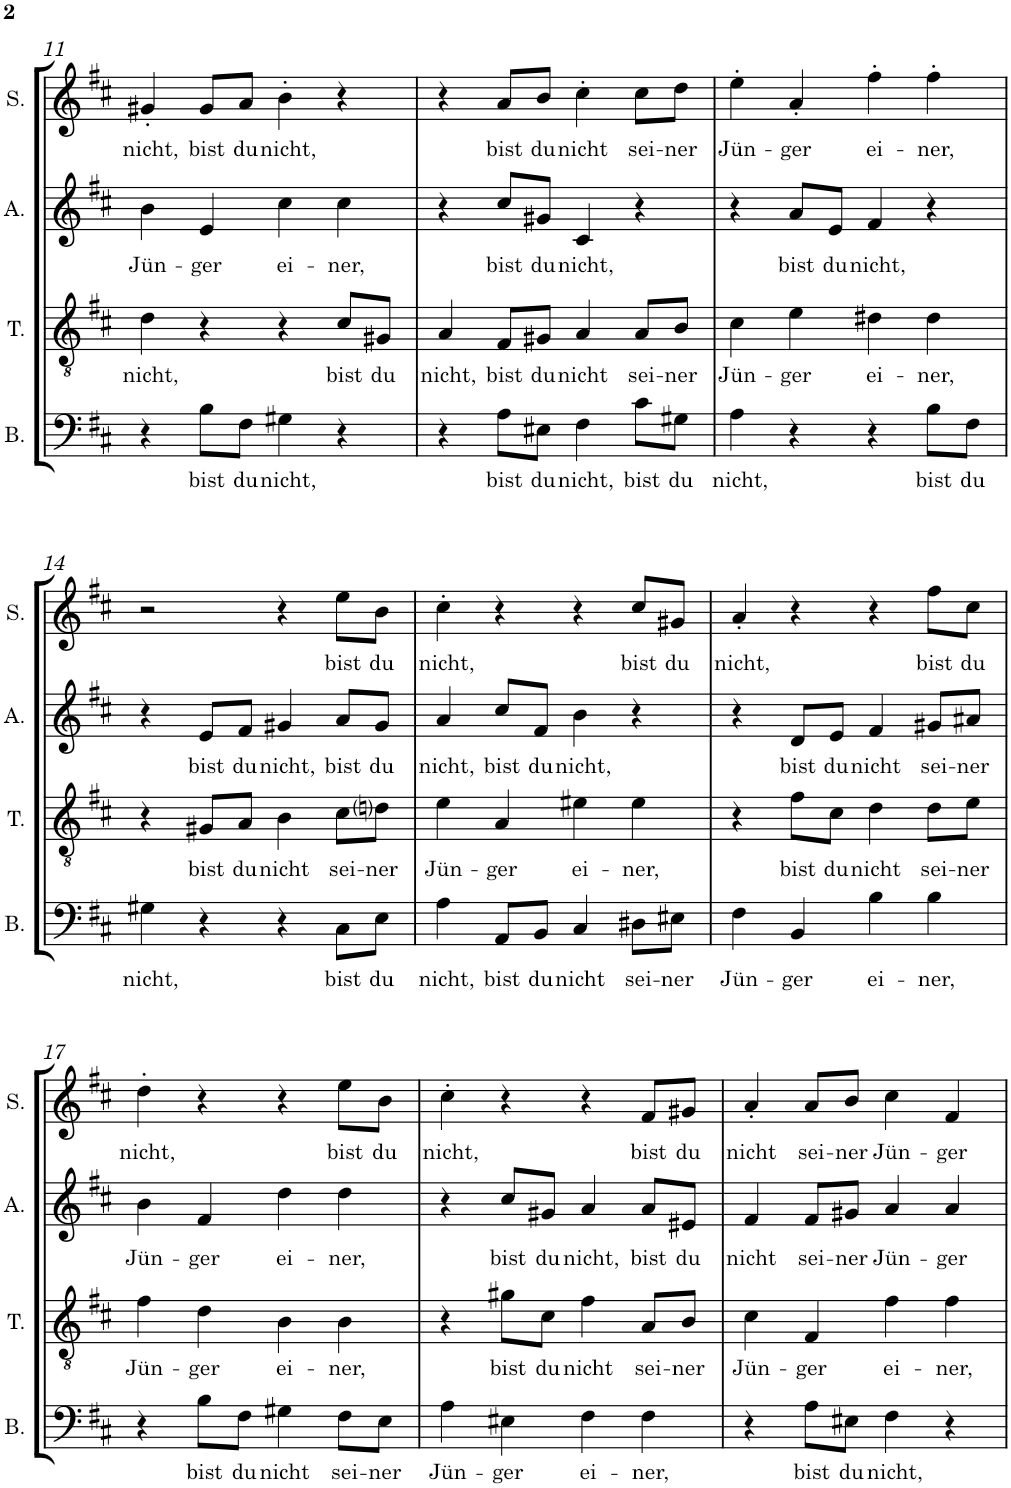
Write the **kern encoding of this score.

**kern	**text	**kern	**text	**kern	**text	**kern	**text
*part4	*part4	*part3	*part3	*part2	*part2	*part1	*part1
*staff4	*staff4	*staff3	*staff3	*staff2	*staff2	*staff1	*staff1
*I"Baß	*	*I"Tenor	*	*I"Alt	*	*I"Sopran	*
*I'B.	*	*I'T.	*	*I'A.	*	*I'S.	*
!!LO:PB:g=z
*clefF4	*	*clefGv2	*	*clefG2	*	*clefG2	*
*k[f#c#]	*	*k[f#c#]	*	*k[f#c#]	*	*k[f#c#]	*
*D:	*	*D:	*	*D:	*	*D:	*
*M4/4	*	*M4/4	*	*M4/4	*	*M4/4	*
=11	=11	=11	=11	=11	=11	=11	=11
!	!	!	!LO:LY:b	!	!LO:LY:b	!	!LO:LY:b
4r	.	4d\	nicht,	4b\	Jün-	4g#X'/	nicht,
!	!LO:LY:b	!	!	!	!LO:LY:b	!	!LO:LY:b
8B\L	bist	4r	.	4e/	-ger	8g#/L	bist
!	!LO:LY:b	!	!	!	!	!	!LO:LY:b
8F#\J	du	.	.	.	.	8a/J	du
!	!LO:LY:b	!	!	!	!LO:LY:b	!	!LO:LY:b
4G#X\	nicht,	4r	.	4cc#\	ei-	4b'\	nicht,
!	!	!	!LO:LY:b	!	!LO:LY:b	!	!
4r	.	8c#/L	bist	4cc#\	-ner,	4r	.
!	!	!	!LO:LY:b	!	!	!	!
.	.	8G#X/J	du	.	.	.	.
=12	=12	=12	=12	=12	=12	=12	=12
!	!	!	!LO:LY:b	!	!	!	!
4r	.	4A/	nicht,	4r	.	4r	.
!	!LO:LY:b	!	!LO:LY:b	!	!LO:LY:b	!	!LO:LY:b
8A\L	bist	8F#/L	bist	8cc#/L	bist	8a/L	bist
!	!LO:LY:b	!	!LO:LY:b	!	!LO:LY:b	!	!LO:LY:b
8E#X\J	du	8G#X/J	du	8g#X/J	du	8b/J	du
!	!LO:LY:b	!	!LO:LY:b	!	!LO:LY:b	!	!LO:LY:b
4F#\	nicht,	4A/	nicht	4c#/	nicht,	4cc#'\	nicht
!	!LO:LY:b	!	!LO:LY:b	!	!	!	!LO:LY:b
8c#\L	bist	8A/L	sei-	4r	.	8cc#\L	sei-
!	!LO:LY:b	!	!LO:LY:b	!	!	!	!LO:LY:b
8G#X\J	du	8B/J	-ner	.	.	8dd\J	-ner
=13	=13	=13	=13	=13	=13	=13	=13
!	!LO:LY:b	!	!LO:LY:b	!	!	!	!LO:LY:b
4A\	nicht,	4c#\	Jün-	4r	.	4ee'\	Jün-
!	!	!	!LO:LY:b	!	!LO:LY:b	!	!LO:LY:b
4r	.	4e\	-ger	8a/L	bist	4a'/	-ger
!	!	!	!	!	!LO:LY:b	!	!
.	.	.	.	8e/J	du	.	.
!	!	!	!LO:LY:b	!	!LO:LY:b	!	!LO:LY:b
4r	.	4d#X\	ei-	4f#/	nicht,	4ff#'\	ei-
!	!LO:LY:b	!	!LO:LY:b	!	!	!	!LO:LY:b
8B\L	bist	4d#\	-ner,	4r	.	4ff#'\	-ner,
!	!LO:LY:b	!	!	!	!	!	!
8F#\J	du	.	.	.	.	.	.
!!LO:LB:g=z
=14	=14	=14	=14	=14	=14	=14	=14
!	!LO:LY:b	!	!	!	!	!	!
4G#X\	nicht,	4r	.	4r	.	2r	.
!	!	!	!LO:LY:b	!	!LO:LY:b	!	!
4r	.	8G#X/L	bist	8e/L	bist	.	.
!	!	!	!LO:LY:b	!	!LO:LY:b	!	!
.	.	8A/J	du	8f#/J	du	.	.
!	!	!	!LO:LY:b	!	!LO:LY:b	!	!
4r	.	4B\	nicht	4g#X/	nicht,	4r	.
!	!LO:LY:b	!	!LO:LY:b	!	!LO:LY:b	!	!LO:LY:b
8C#\L	bist	8c#\L	sei-	8a/L	bist	8ee\L	bist
!	!LO:LY:b	!	!LO:LY:b	!	!LO:LY:b	!	!LO:LY:b
8E\J	du	8dni\J	-ner	8g#/J	du	8b\J	du
=15	=15	=15	=15	=15	=15	=15	=15
!	!LO:LY:b	!	!LO:LY:b	!	!LO:LY:b	!	!LO:LY:b
4A\	nicht,	4e\	Jün-	4a/	nicht,	4cc#'\	nicht,
!	!LO:LY:b	!	!LO:LY:b	!	!LO:LY:b	!	!
8AA/L	bist	4A/	-ger	8cc#/L	bist	4r	.
!	!LO:LY:b	!	!	!	!LO:LY:b	!	!
8BB/J	du	.	.	8f#/J	du	.	.
!	!LO:LY:b	!	!LO:LY:b	!	!LO:LY:b	!	!
4C#/	nicht	4e#X\	ei-	4b\	nicht,	4r	.
!	!LO:LY:b	!	!LO:LY:b	!	!	!	!LO:LY:b
8D#X\L	sei-	4e#\	-ner,	4r	.	8cc#/L	bist
!	!LO:LY:b	!	!	!	!	!	!LO:LY:b
8E#X\J	-ner	.	.	.	.	8g#X/J	du
=16	=16	=16	=16	=16	=16	=16	=16
!	!LO:LY:b	!	!	!	!	!	!LO:LY:b
4F#\	Jün-	4r	.	4r	.	4a'/	nicht,
!	!LO:LY:b	!	!LO:LY:b	!	!LO:LY:b	!	!
4BB/	-ger	8f#\L	bist	8d/L	bist	4r	.
!	!	!	!LO:LY:b	!	!LO:LY:b	!	!
.	.	8c#\J	du	8e/J	du	.	.
!	!LO:LY:b	!	!LO:LY:b	!	!LO:LY:b	!	!
4B\	ei-	4d\	nicht	4f#/	nicht	4r	.
!	!LO:LY:b	!	!LO:LY:b	!	!LO:LY:b	!	!LO:LY:b
4B\	-ner,	8d\L	sei-	8g#X/L	sei-	8ff#\L	bist
!	!	!	!LO:LY:b	!	!LO:LY:b	!	!LO:LY:b
.	.	8e\J	-ner	8a#X/J	-ner	8cc#\J	du
!!LO:LB:g=z
=17	=17	=17	=17	=17	=17	=17	=17
!	!	!	!LO:LY:b	!	!LO:LY:b	!	!LO:LY:b
4r	.	4f#\	Jün-	4b\	Jün-	4dd'\	nicht,
!	!LO:LY:b	!	!LO:LY:b	!	!LO:LY:b	!	!
8B\L	bist	4d\	-ger	4f#/	-ger	4r	.
!	!LO:LY:b	!	!	!	!	!	!
8F#\J	du	.	.	.	.	.	.
!	!LO:LY:b	!	!LO:LY:b	!	!LO:LY:b	!	!
4G#X\	nicht	4B\	ei-	4dd\	ei-	4r	.
!	!LO:LY:b	!	!LO:LY:b	!	!LO:LY:b	!	!LO:LY:b
8F#\L	sei-	4B\	-ner,	4dd\	-ner,	8ee\L	bist
!	!LO:LY:b	!	!	!	!	!	!LO:LY:b
8E\J	-ner	.	.	.	.	8b\J	du
=18	=18	=18	=18	=18	=18	=18	=18
!	!LO:LY:b	!	!	!	!	!	!LO:LY:b
4A\	Jün-	4r	.	4r	.	4cc#'\	nicht,
!	!LO:LY:b	!	!LO:LY:b	!	!LO:LY:b	!	!
4E#X\	-ger	8g#X\L	bist	8cc#/L	bist	4r	.
!	!	!	!LO:LY:b	!	!LO:LY:b	!	!
.	.	8c#\J	du	8g#X/J	du	.	.
!	!LO:LY:b	!	!LO:LY:b	!	!LO:LY:b	!	!
4F#\	ei-	4f#\	nicht	4a/	nicht,	4r	.
!	!LO:LY:b	!	!LO:LY:b	!	!LO:LY:b	!	!LO:LY:b
4F#\	-ner,	8A/L	sei-	8a/L	bist	8f#/L	bist
!	!	!	!LO:LY:b	!	!LO:LY:b	!	!LO:LY:b
.	.	8B/J	-ner	8e#X/J	du	8g#X/J	du
=19	=19	=19	=19	=19	=19	=19	=19
!	!	!	!LO:LY:b	!	!LO:LY:b	!	!LO:LY:b
4r	.	4c#\	Jün-	4f#/	nicht	4a'/	nicht
!	!LO:LY:b	!	!LO:LY:b	!	!LO:LY:b	!	!LO:LY:b
8A\L	bist	4F#/	-ger	8f#/L	sei-	8a/L	sei-
!	!LO:LY:b	!	!	!	!LO:LY:b	!	!LO:LY:b
8E#X\J	du	.	.	8g#X/J	-ner	8b/J	-ner
!	!LO:LY:b	!	!LO:LY:b	!	!LO:LY:b	!	!LO:LY:b
4F#\	nicht,	4f#\	ei-	4a/	Jün-	4cc#\	Jün-
!	!	!	!LO:LY:b	!	!LO:LY:b	!	!LO:LY:b
4r	.	4f#\	-ner,	4a/	-ger	4f#/	-ger
=	=	=	=	=	=	=	=
*-	*-	*-	*-	*-	*-	*-	*-
